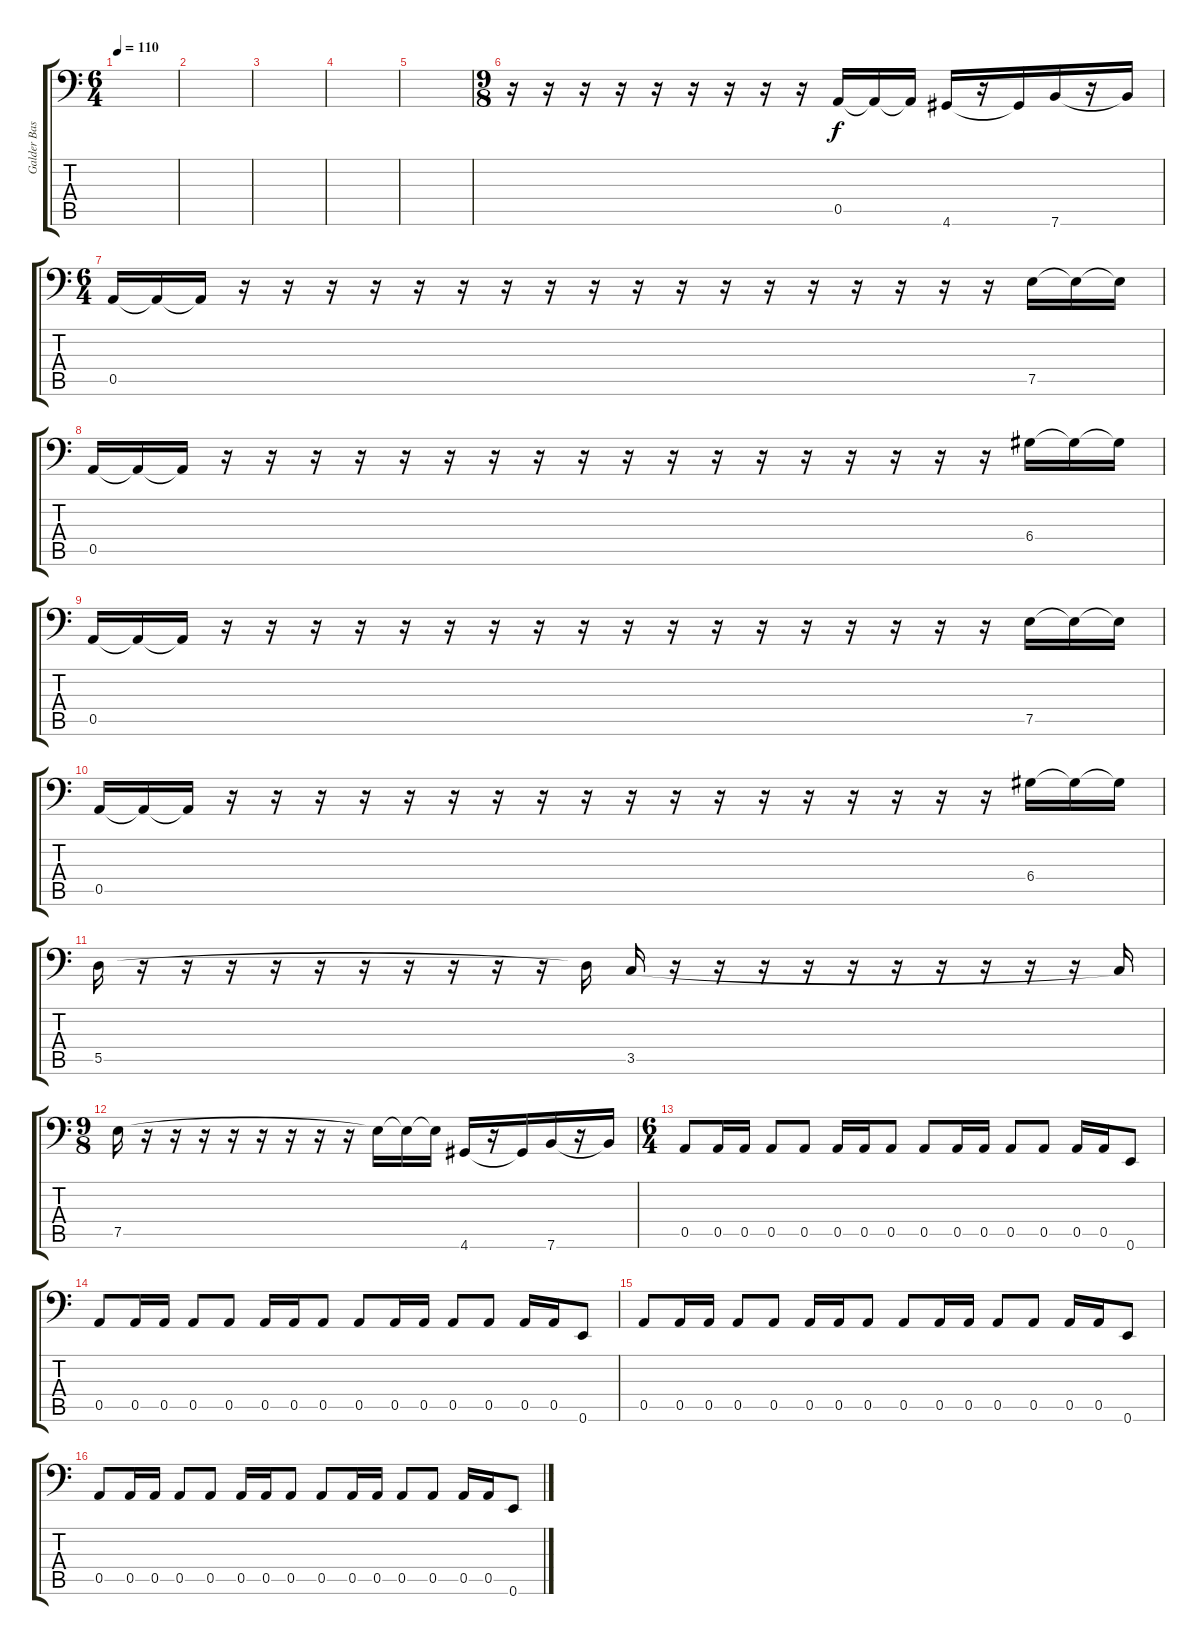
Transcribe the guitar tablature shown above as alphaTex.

\track ("Galder Bass" "Galder Bas") {instrument electricbasspick}
\staff {score tabs}
\tuning (E3 B2 G2 D2 A1 E1) {hide}
\ts (6 4)
\tempo 110
\clef f4
\ks c
|
|
|
|
|
\ts (9 8)
r.16 r.16 r.16 r.16 r.16 r.16 r.16 r.16 r.16 0.5.16 0.5{t}.16 0.5{t}.16 4.6.16 r.16 4.6{t}.16 7.6.16 r.16 7.6{t}.16 |
\ts (6 4)
0.5.16 0.5{t}.16 0.5{t}.16 r.16 r.16 r.16 r.16 r.16 r.16 r.16 r.16 r.16 r.16 r.16 r.16 r.16 r.16 r.16 r.16 r.16 r.16 7.5.16 7.5{t}.16 7.5{t}.16 |
0.5.16 0.5{t}.16 0.5{t}.16 r.16 r.16 r.16 r.16 r.16 r.16 r.16 r.16 r.16 r.16 r.16 r.16 r.16 r.16 r.16 r.16 r.16 r.16 6.4.16 6.4{t}.16 6.4{t}.16 |
0.5.16 0.5{t}.16 0.5{t}.16 r.16 r.16 r.16 r.16 r.16 r.16 r.16 r.16 r.16 r.16 r.16 r.16 r.16 r.16 r.16 r.16 r.16 r.16 7.5.16 7.5{t}.16 7.5{t}.16 |
0.5.16 0.5{t}.16 0.5{t}.16 r.16 r.16 r.16 r.16 r.16 r.16 r.16 r.16 r.16 r.16 r.16 r.16 r.16 r.16 r.16 r.16 r.16 r.16 6.4.16 6.4{t}.16 6.4{t}.16 |
5.5.16 r.16 r.16 r.16 r.16 r.16 r.16 r.16 r.16 r.16 r.16 5.5{t}.16 3.5.16 r.16 r.16 r.16 r.16 r.16 r.16 r.16 r.16 r.16 r.16 3.5{t}.16 |
\ts (9 8)
7.5.16 r.16 r.16 r.16 r.16 r.16 r.16 r.16 r.16 7.5{t}.16 7.5{t}.16 7.5{t}.16 4.6.16 r.16 4.6{t}.16 7.6.16 r.16 7.6{t}.16 |
\ts (6 4)
0.5.8 0.5.16 0.5.16 0.5.8 0.5.8 0.5.16 0.5.16 0.5.8 0.5.8 0.5.16 0.5.16 0.5.8 0.5.8 0.5.16 0.5.16 0.6.8 |
0.5.8 0.5.16 0.5.16 0.5.8 0.5.8 0.5.16 0.5.16 0.5.8 0.5.8 0.5.16 0.5.16 0.5.8 0.5.8 0.5.16 0.5.16 0.6.8 |
0.5.8 0.5.16 0.5.16 0.5.8 0.5.8 0.5.16 0.5.16 0.5.8 0.5.8 0.5.16 0.5.16 0.5.8 0.5.8 0.5.16 0.5.16 0.6.8 |
0.5.8 0.5.16 0.5.16 0.5.8 0.5.8 0.5.16 0.5.16 0.5.8 0.5.8 0.5.16 0.5.16 0.5.8 0.5.8 0.5.16 0.5.16 0.6.8
